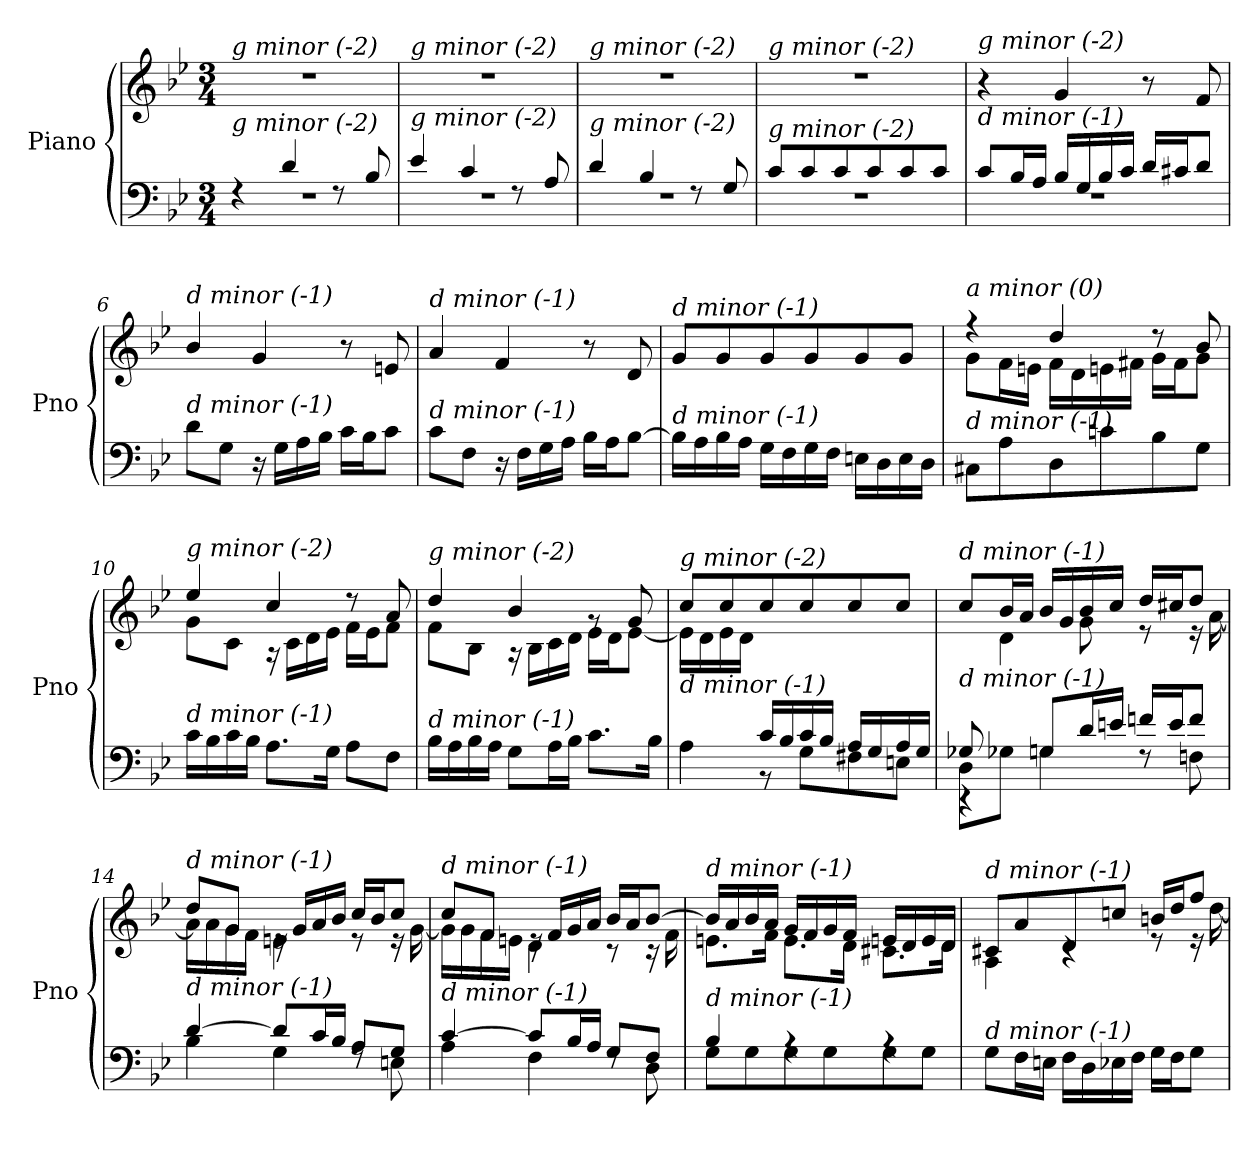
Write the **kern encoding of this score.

**kern	**kern
*part1	*part1
*staff2	*staff1
*I"Piano	*
*I'Pno	*
*clefF4	*clefG2
*k[b-e-]	*k[b-e-]
*M3/4	*M3/4
=1	=1
*^	*
!	!	!LO:TX:i:t=g minor (-2)
!LO:TX:i:t=g minor (-2)	!	!
4rF	2.rF	2.r
4d/	.	.
8rF	.	.
8B-/	.	.
=2	=2	=2
!	!	!LO:TX:i:t=g minor (-2)
!LO:TX:i:t=g minor (-2)	!	!
4e-/	2.rF	2.r
4c/	.	.
8rF	.	.
8A/	.	.
=3	=3	=3
!	!	!LO:TX:i:t=g minor (-2)
!LO:TX:i:t=g minor (-2)	!	!
4d/	2.rF	2.r
4B-/	.	.
8rF	.	.
8G/	.	.
=4	=4	=4
!	!	!LO:TX:i:t=g minor (-2)
!LO:TX:i:t=g minor (-2)	!	!
8c/L	2.rF	2.r
8c/	.	.
8c/	.	.
8c/	.	.
8c/	.	.
8c/J	.	.
=5	=5	=5
!	!	!LO:TX:i:t=g minor (-2)
!LO:TX:i:t=d minor (-1)	!	!
8c/L	2.rF	4r
16B-/L	.	.
16A/JJ	.	.
16B-/LL	.	4g/
16G/	.	.
16B-/	.	.
16c/JJ	.	.
16d/LL	.	8r
16c#X/J	.	.
8d/J	.	8f/
*v	*v	*
=6	=6
!	!LO:TX:i:t=d minor (-1)
!LO:TX:i:t=d minor (-1)	!
8d\L	4b-/
8G\J	.
16r	4g/
16G\LL	.
16A\	.
16B-\JJ	.
16c\LL	8r
16B-\J	.
8c\J	8en/
!!LO:LB:g=z
=7	=7
!	!LO:TX:i:t=d minor (-1)
!LO:TX:i:t=d minor (-1)	!
8c\L	4a/
8F\J	.
16r	4f/
16F\LL	.
16G\	.
16A\JJ	.
16B-\LL	8r
16A\J	.
[8B-\J	8d/
=8	=8
!	!LO:TX:i:t=d minor (-1)
!LO:TX:i:t=d minor (-1)	!
16B-\LL]	8g/L
16A\	.
16B-\	8g/
16A\JJ	.
16G\LL	8g/
16F\	.
16G\	8g/
16F\JJ	.
16En\LL	8g/
16D\	.
16E\	8g/J
16D\JJ	.
=9	=9
*	*^
!	!LO:TX:i:t=a minor (0)	!
!LO:TX:i:t=d minor (-1)	!	!
8C#X\L	4r	8g\L
8A\	.	16f\L
.	.	16en\JJ
8D\	4dd/	16f\LL
.	.	16d\
8cn\	.	16en\
.	.	16f#X\JJ
8B-\	8r	16g\LL
.	.	16f#\J
8G\J	8b-/	8g\J
=10	=10	=10
!	!LO:TX:i:t=g minor (-2)	!
!LO:TX:i:t=d minor (-1)	!	!
16c\LL	4ee-/	8g\L
16B-\	.	.
16c\	.	8c\J
16B-\JJ	.	.
8.A\L	4cc/	16r
.	.	16c\LL
.	.	16d\
16G\Jk	.	16e-\JJ
8A\L	8r	16f\LL
.	.	16e-\J
8F\J	8a/	8f\J
!!LO:LB:g=z	!!
=11	=11	=11
!	!LO:TX:i:t=g minor (-2)	!
!LO:TX:i:t=d minor (-1)	!	!
16B-\LL	4dd/	8f\L
16A\	.	.
16B-\	.	8B-\J
16A\JJ	.	.
8G\L	4b-/	16r
.	.	16B-\LL
16A\L	.	16c\
16B-\JJ	.	16d\JJ
8.c\L	8rg	16e-\LL
.	.	16d\J
.	8g/	[8e-\J
16B-\Jk	.	.
=12	=12	=12
*^	*	*
!	!	!LO:TX:i:t=g minor (-2)	!
!LO:TX:i:t=d minor (-1)	!	!	!
4ryy	4A\	8cc/L	16e-\LL]
.	.	.	16d\
.	.	8cc/	16e-\
.	.	.	16d\JJ
16c/LL	8rBB	8cc/	2ryy
16B-/	.	.	.
16c/	8G\L	8cc/	.
16B-/JJ	.	.	.
16A/LL	8F#X\	8cc/	.
16G/	.	.	.
16A/	8En\J	8cc/J	.
16G/JJ	.	.	.
=13	=13	=13	=13
*	*^	*	*
!	!	!	!LO:TX:i:t=d minor (-1)	!
!LO:TX:i:t=d minor (-1)	!	!	!	!
8G-Xi/	8D\L	4rEE	8cc/L	8ryy
2ryy	8G-Xi\J	.	16b-/L	4d\
.	.	.	16a/JJ	.
.	8G/L	4G\	16b-/LL	.
.	.	.	16g/	.
.	16d/L	.	16b-/	8g\
.	16en/JJ	.	16cc/JJ	.
.	16fn/LL	8rF	16dd/LL	8r
.	16e/J	.	16cc#X/J	.
8ryy	8f/J	8Fn\	8dd/J	16r
.	.	.	.	[16a\
*	*v	*v	*	*
!!LO:LB:g=z	!!
=14	=14	=14	=14
!	!	!LO:TX:i:t=d minor (-1)	!
!LO:TX:i:t=d minor (-1)	!	!	!
[4d/	4B-\	8dd/L	16a\LL]
.	.	.	16a\
.	.	8g/J	16g\
.	.	.	16f\JJ
8d/L]	4G\	16re	4en\
.	.	16g/LL	.
16c/L	.	16a/	.
16B-/JJ	.	16b-/JJ	.
8A/L	8rF	16cc/LL	8r
.	.	16b-/J	.
8G/J	8En\	8cc/J	16r
.	.	.	[16g\
=15	=15	=15	=15
!	!	!LO:TX:i:t=d minor (-1)	!
!LO:TX:i:t=d minor (-1)	!	!	!
[4c/	4A\	8cc/L	16g\LL]
.	.	.	16g\
.	.	8f/J	16f\
.	.	.	16en\JJ
8c/L]	4F\	16re	4d\
.	.	16f/LL	.
16B-/L	.	16g/	.
16A/JJ	.	16a/JJ	.
8G/L	8rF	16b-/LL	8r
.	.	16a/J	.
8F/J	8D\	[8b-/J	16r
.	.	.	16f\
=16	=16	=16	=16
!	!	!LO:TX:i:t=d minor (-1)	!
!LO:TX:i:t=d minor (-1)	!	!	!
4B-/	8G\L	16b-/LL]	8.en\L
.	.	16a/	.
.	8G\	16b-/	.
.	.	16a/JJ	16f\Jk
4rA	8G\	16g/LL	8.e\L
.	.	16f/	.
.	8G\	16g/	.
.	.	16f/JJ	16d\Jk
4rA	8G\	16en/LL	8.c#X\L
.	.	16d/	.
.	8G\J	16e/	.
.	.	16d/JJ	16d\Jk
*v	*v	*	*
=17	=17	=17
!	!LO:TX:i:t=d minor (-1)	!
!LO:TX:i:t=d minor (-1)	!	!
8G\L	8c#X/L	4A\
16F\L	8a/	.
16En\JJ	.	.
16F\LL	8d/	4rc
16D\	.	.
16E-X\	8ccn/J	.
16F\JJ	.	.
16G\LL	16bn/LL	8r
16F\J	16dd/J	.
8G\J	8ff/J	16r
.	.	[16dd\
*	*v	*v
=	=
*-	*-
